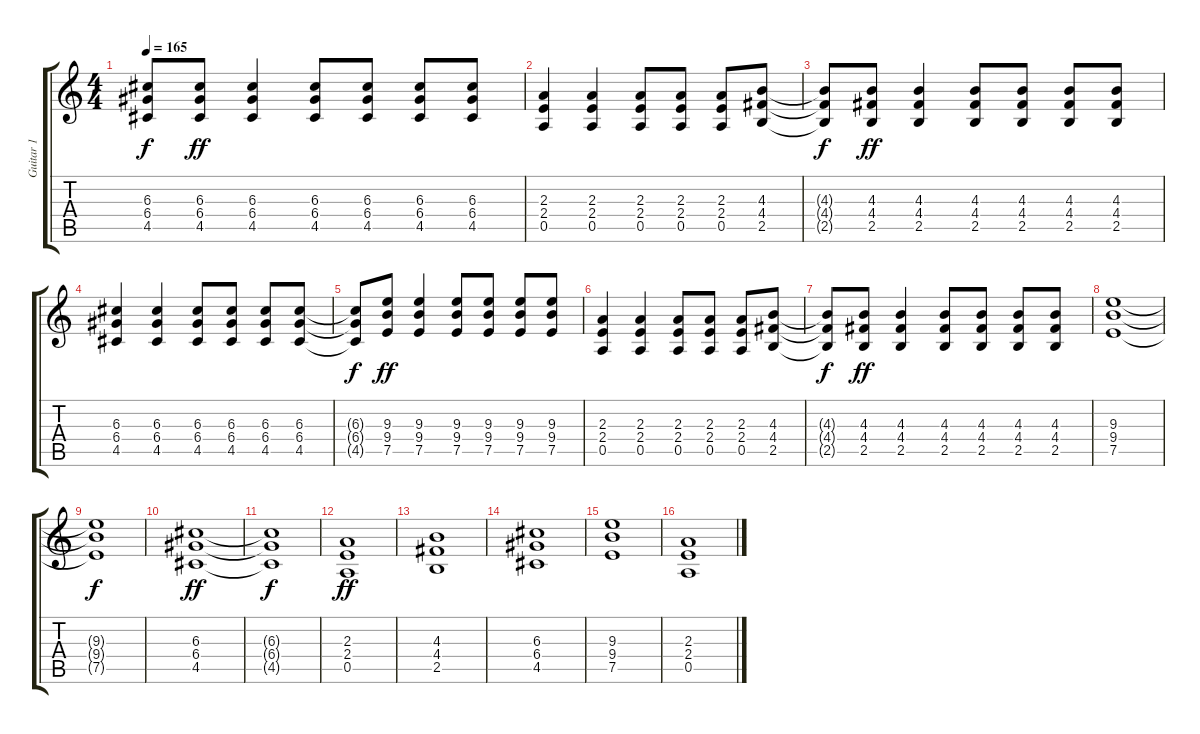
\track ("Guitar 1" "Guitar 1") {instrument distortionguitar}
\staff {score tabs}
\tuning (E4 B3 G3 D3 A2 E2) {hide}
\ts (4 4)
\tempo 165
\clef g2
\ks c
(6.3{t} 6.4{t} 4.5{t}).8{dy f} (6.3 6.4 4.5).8{dy ff} (6.3 6.4 4.5).4 (6.3 6.4 4.5).8 (6.3 6.4 4.5).8 (6.3 6.4 4.5).8 (6.3 6.4 4.5).8 |
(2.3 2.4 0.5).4 (2.3 2.4 0.5).4 (2.3 2.4 0.5).8 (2.3 2.4 0.5).8 (2.3 2.4 0.5).8 (4.3 4.4 2.5).8 |
(4.3{t} 4.4{t} 2.5{t}).8{dy f} (4.3 4.4 2.5).8{dy ff} (4.3 4.4 2.5).4 (4.3 4.4 2.5).8 (4.3 4.4 2.5).8 (4.3 4.4 2.5).8 (4.3 4.4 2.5).8 |
(6.3 6.4 4.5).4 (6.3 6.4 4.5).4 (6.3 6.4 4.5).8 (6.3 6.4 4.5).8 (6.3 6.4 4.5).8 (6.3 6.4 4.5).8 |
(6.3{t} 6.4{t} 4.5{t}).8{dy f} (9.3 9.4 7.5).8{dy ff} (9.3 9.4 7.5).4 (9.3 9.4 7.5).8 (9.3 9.4 7.5).8 (9.3 9.4 7.5).8 (9.3 9.4 7.5).8 |
(2.3 2.4 0.5).4 (2.3 2.4 0.5).4 (2.3 2.4 0.5).8 (2.3 2.4 0.5).8 (2.3 2.4 0.5).8 (4.3 4.4 2.5).8 |
(4.3{t} 4.4{t} 2.5{t}).8{dy f} (4.3 4.4 2.5).8{dy ff} (4.3 4.4 2.5).4 (4.3 4.4 2.5).8 (4.3 4.4 2.5).8 (4.3 4.4 2.5).8 (4.3 4.4 2.5).8 |
(9.3 9.4 7.5).1 |
(9.3{t} 9.4{t} 7.5{t}).1{dy f} |
(6.3 6.4 4.5).1{dy ff} |
(6.3{t} 6.4{t} 4.5{t}).1{dy f} |
(2.3 2.4 0.5).1{dy ff} |
(4.3 4.4 2.5).1 |
(6.3 6.4 4.5).1 |
(9.3 9.4 7.5).1 |
(2.3 2.4 0.5).1
